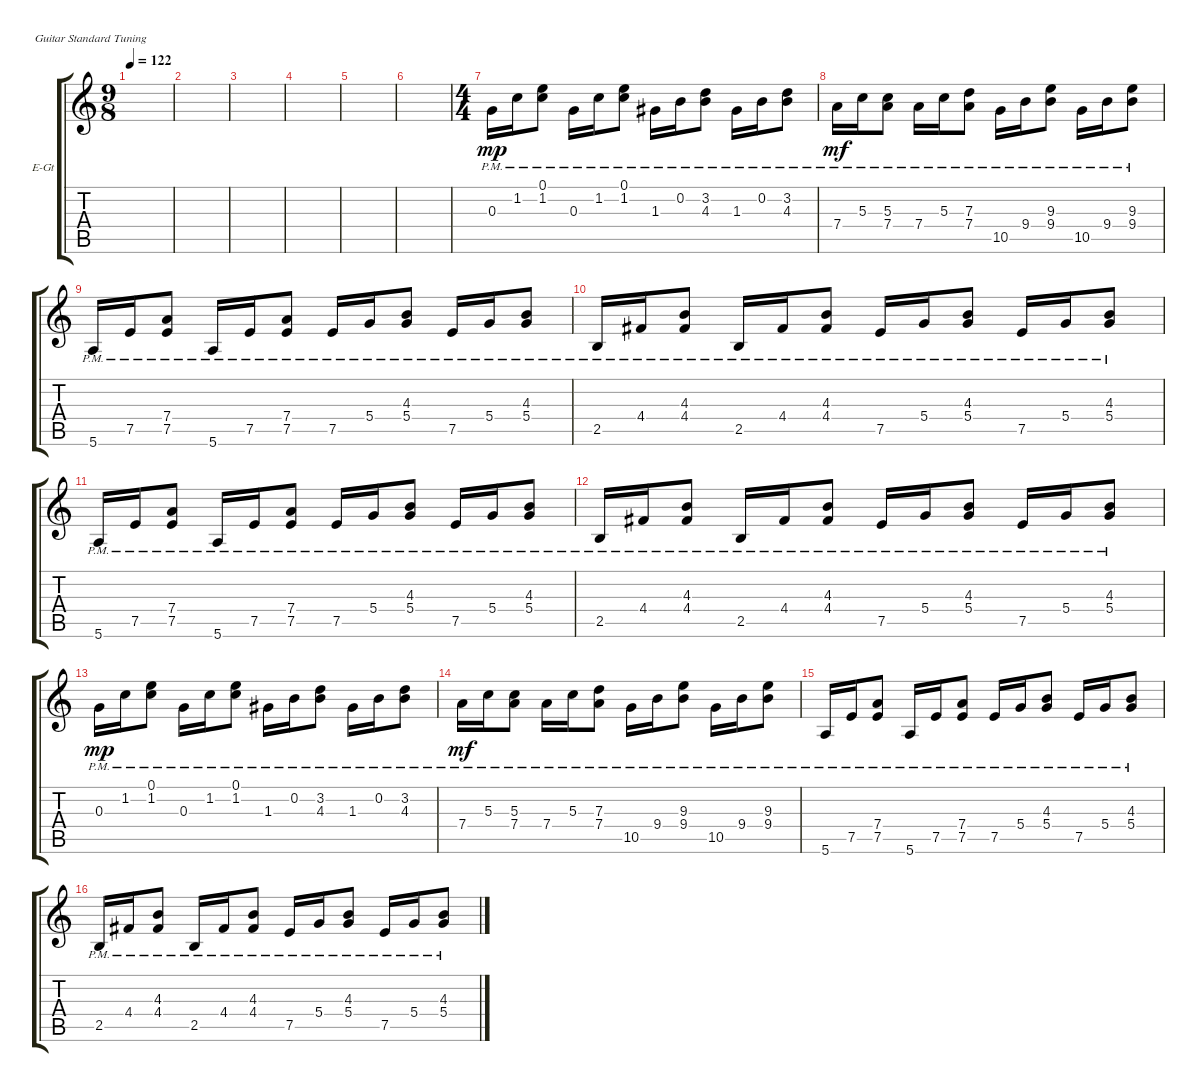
\defaultSystemsLayout 4
\bracketExtendMode groupsimilarinstruments
\firstSystemTrackNameOrientation horizontal
\otherSystemsTrackNameOrientation horizontal
\track ("Electric Guitar(ритм)" "E-Gt") {instrument distortionguitar}
\staff {score tabs}
\tuning (E4 B3 G3 D3 A2 E2)
\ts (9 8)
\tempo 122
\clef g2
\scale
0.333333
\ks c
|
\scale
0.333333 |
\scale
0.333333 |
\scale
0.333333 |
\scale
0.257261 |
\scale
0.257261 |
\ts (4 4)
\scale
0.485477 0.3{pm}.16{dy mp} 1.2{pm}.16 (0.1{pm} 1.2{pm}).8 0.3{pm}.16 1.2{pm}.16 (0.1{pm} 1.2{pm}).8 1.3{pm}.16 0.2{pm}.16 (3.2{pm} 4.3{pm}).8 1.3{pm}.16 0.2{pm}.16 (3.2{pm} 4.3{pm}).8 |
\scale
0.333333 7.4{pm}.16{dy mf} 5.3{pm}.16 (5.3{pm} 7.4).8 7.4{pm}.16 5.3{pm}.16 (7.3{pm} 7.4{pm}).8 10.5{pm}.16 9.4{pm}.16 (9.3{pm} 9.4{pm}).8 10.5{pm}.16 9.4{pm}.16 (9.3{pm} 9.4{pm}).8 |
\scale
0.333333 5.6{pm}.16 7.5{pm}.16 (7.4{pm} 7.5{pm}).8 5.6{pm}.16 7.5{pm}.16 (7.4{pm} 7.5{pm}).8 7.5{pm}.16 5.4{pm}.16 (4.3{pm} 5.4{pm}).8 7.5{pm}.16 5.4{pm}.16 (4.3{pm} 5.4{pm}).8 |
\scale
0.333333 2.5{pm}.16 4.4{pm}.16 (4.3{pm} 4.4{pm}).8 2.5{pm}.16 4.4{pm}.16 (4.3{pm} 4.4{pm}).8 7.5{pm}.16 5.4{pm}.16 (4.3{pm} 5.4{pm}).8 7.5{pm}.16 5.4{pm}.16 (4.3{pm} 5.4{pm}).8 |
\scale
0.333333 5.6{pm}.16 7.5{pm}.16 (7.4{pm} 7.5{pm}).8 5.6{pm}.16 7.5{pm}.16 (7.4{pm} 7.5{pm}).8 7.5{pm}.16 5.4{pm}.16 (4.3{pm} 5.4{pm}).8 7.5{pm}.16 5.4{pm}.16 (4.3{pm} 5.4{pm}).8 |
\scale
0.333333 2.5{pm}.16 4.4{pm}.16 (4.3{pm} 4.4{pm}).8 2.5{pm}.16 4.4{pm}.16 (4.3{pm} 4.4{pm}).8 7.5{pm}.16 5.4{pm}.16 (4.3{pm} 5.4{pm}).8 7.5{pm}.16 5.4{pm}.16 (4.3{pm} 5.4{pm}).8 |
\scale
0.333333 0.3{pm}.16{dy mp} 1.2{pm}.16 (0.1{pm} 1.2{pm}).8 0.3{pm}.16 1.2{pm}.16 (0.1{pm} 1.2{pm}).8 1.3{pm}.16 0.2{pm}.16 (3.2{pm} 4.3{pm}).8 1.3{pm}.16 0.2{pm}.16 (3.2{pm} 4.3{pm}).8 |
\scale
0.333333 7.4{pm}.16{dy mf} 5.3{pm}.16 (5.3{pm} 7.4).8 7.4{pm}.16 5.3{pm}.16 (7.3{pm} 7.4{pm}).8 10.5{pm}.16 9.4{pm}.16 (9.3{pm} 9.4{pm}).8 10.5{pm}.16 9.4{pm}.16 (9.3{pm} 9.4{pm}).8 |
\scale
0.333333 5.6{pm}.16 7.5{pm}.16 (7.4{pm} 7.5{pm}).8 5.6{pm}.16 7.5{pm}.16 (7.4{pm} 7.5{pm}).8 7.5{pm}.16 5.4{pm}.16 (4.3{pm} 5.4{pm}).8 7.5{pm}.16 5.4{pm}.16 (4.3{pm} 5.4{pm}).8 |
\scale
0.333333 2.5{pm}.16 4.4{pm}.16 (4.3{pm} 4.4{pm}).8 2.5{pm}.16 4.4{pm}.16 (4.3{pm} 4.4{pm}).8 7.5{pm}.16 5.4{pm}.16 (4.3{pm} 5.4{pm}).8 7.5{pm}.16 5.4{pm}.16 (4.3{pm} 5.4{pm}).8
